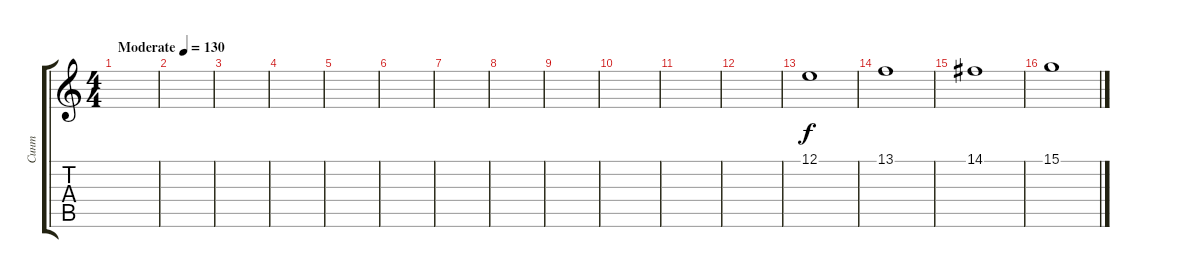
\track ("Синт" "Синт") {instrument stringensemble1}
\staff {score tabs}
\tuning (E4 B3 G3 D3 A2 E2) {hide}
\ts (4 4)
\tempo (130 "Moderate")
\clef g2
\ks c
|
|
|
|
|
|
|
|
|
|
|
|
12.1.1 |
13.1.1 |
14.1.1 |
15.1.1
